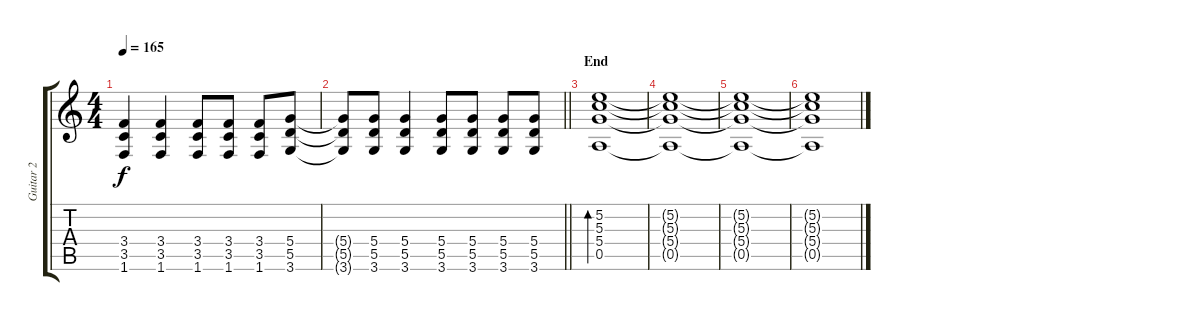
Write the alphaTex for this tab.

\track ("Guitar 2" "Guitar 2") {instrument overdrivenguitar}
\staff {score tabs}
\tuning (E4 B3 G3 D3 A2 E2) {hide}
\ts (4 4)
\tempo 165
\clef g2
\ks c
(3.4 3.5 1.6).4{dy f} (3.4 3.5 1.6).4 (3.4 3.5 1.6).8 (3.4 3.5 1.6).8 (3.4 3.5 1.6).8 (5.4 5.5 3.6).8 |
\barLineRight lightlight
(5.4{t} 5.5{t} 3.6{t}).8 (5.4 5.5 3.6).8 (5.4 5.5 3.6).4 (5.4 5.5 3.6).8 (5.4 5.5 3.6).8 (5.4 5.5 3.6).8 (5.4 5.5 3.6).8 |
\section ("" "End")
(5.2 5.3 5.4 0.5).1{bd 240 volume 0} |
(5.2{t} 5.3{t} 5.4{t} 0.5{t}).1 |
(5.2{t} 5.3{t} 5.4{t} 0.5{t}).1 |
(5.2{t} 5.3{t} 5.4{t} 0.5{t}).1
